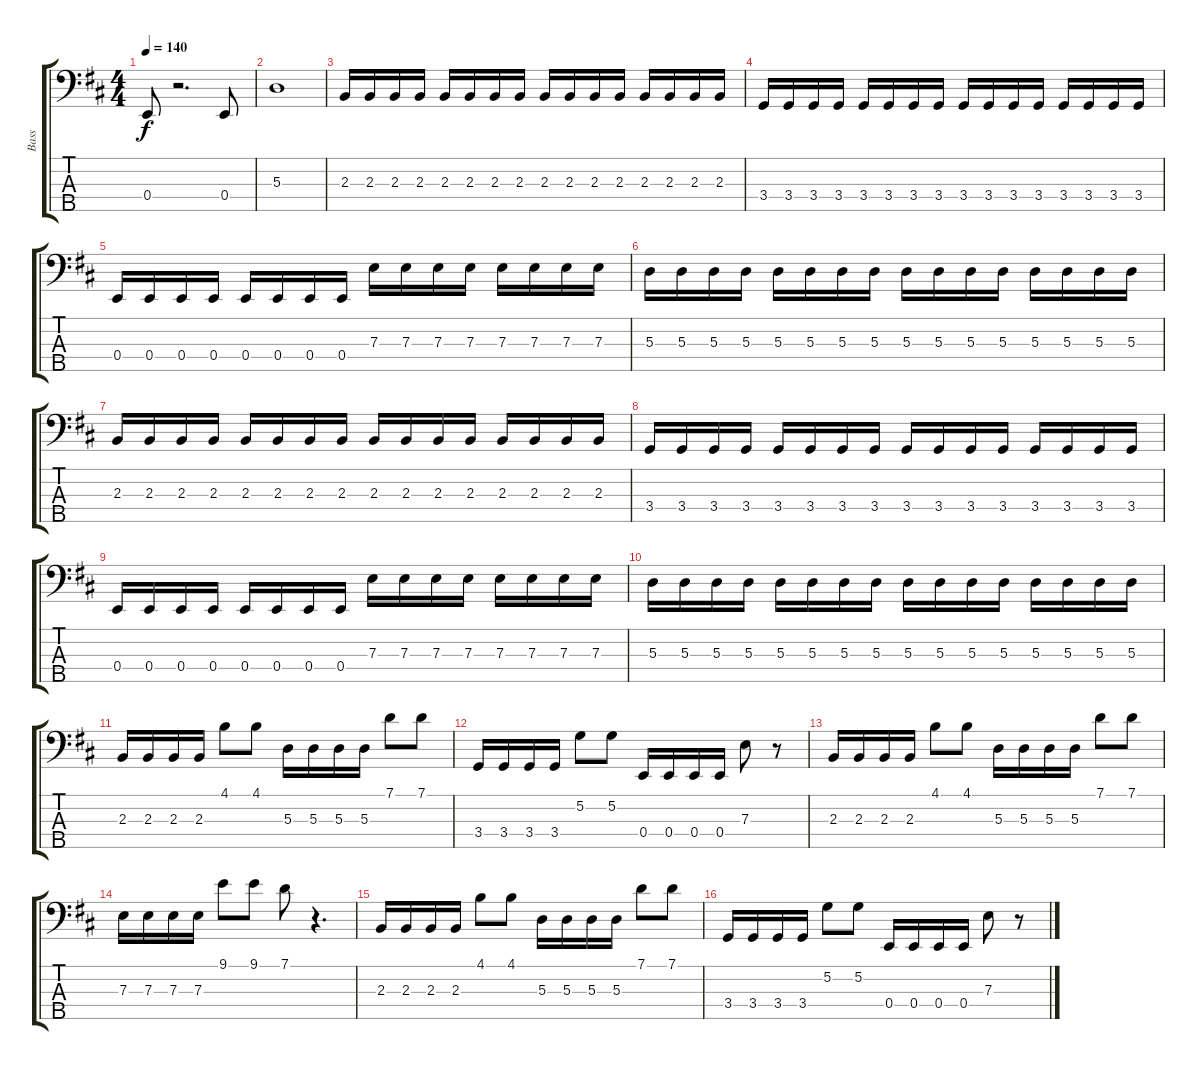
\track ("Bass" "Bass") {instrument electricbassfinger}
\staff {score tabs}
\tuning (G2 D2 A1 E1 B0) {hide}
\ts (4 4)
\tempo 140
\clef f4
\ks bminor
0.4.8{dy f} r.2{d} 0.4.8 |
5.3.1 |
2.3.16 2.3.16 2.3.16 2.3.16 2.3.16 2.3.16 2.3.16 2.3.16 2.3.16 2.3.16 2.3.16 2.3.16 2.3.16 2.3.16 2.3.16 2.3.16 |
3.4.16 3.4.16 3.4.16 3.4.16 3.4.16 3.4.16 3.4.16 3.4.16 3.4.16 3.4.16 3.4.16 3.4.16 3.4.16 3.4.16 3.4.16 3.4.16 |
0.4.16 0.4.16 0.4.16 0.4.16 0.4.16 0.4.16 0.4.16 0.4.16 7.3.16 7.3.16 7.3.16 7.3.16 7.3.16 7.3.16 7.3.16 7.3.16 |
5.3.16 5.3.16 5.3.16 5.3.16 5.3.16 5.3.16 5.3.16 5.3.16 5.3.16 5.3.16 5.3.16 5.3.16 5.3.16 5.3.16 5.3.16 5.3.16 |
2.3.16 2.3.16 2.3.16 2.3.16 2.3.16 2.3.16 2.3.16 2.3.16 2.3.16 2.3.16 2.3.16 2.3.16 2.3.16 2.3.16 2.3.16 2.3.16 |
3.4.16 3.4.16 3.4.16 3.4.16 3.4.16 3.4.16 3.4.16 3.4.16 3.4.16 3.4.16 3.4.16 3.4.16 3.4.16 3.4.16 3.4.16 3.4.16 |
0.4.16 0.4.16 0.4.16 0.4.16 0.4.16 0.4.16 0.4.16 0.4.16 7.3.16 7.3.16 7.3.16 7.3.16 7.3.16 7.3.16 7.3.16 7.3.16 |
5.3.16 5.3.16 5.3.16 5.3.16 5.3.16 5.3.16 5.3.16 5.3.16 5.3.16 5.3.16 5.3.16 5.3.16 5.3.16 5.3.16 5.3.16 5.3.16 |
2.3.16 2.3.16 2.3.16 2.3.16 4.1.8 4.1.8 5.3.16 5.3.16 5.3.16 5.3.16 7.1.8 7.1.8 |
3.4.16 3.4.16 3.4.16 3.4.16 5.2.8 5.2.8 0.4.16 0.4.16 0.4.16 0.4.16 7.3.8 r.8 |
2.3.16 2.3.16 2.3.16 2.3.16 4.1.8 4.1.8 5.3.16 5.3.16 5.3.16 5.3.16 7.1.8 7.1.8 |
7.3.16 7.3.16 7.3.16 7.3.16 9.1.8 9.1.8 7.1.8 r.4{d} |
2.3.16 2.3.16 2.3.16 2.3.16 4.1.8 4.1.8 5.3.16 5.3.16 5.3.16 5.3.16 7.1.8 7.1.8 |
3.4.16 3.4.16 3.4.16 3.4.16 5.2.8 5.2.8 0.4.16 0.4.16 0.4.16 0.4.16 7.3.8 r.8
